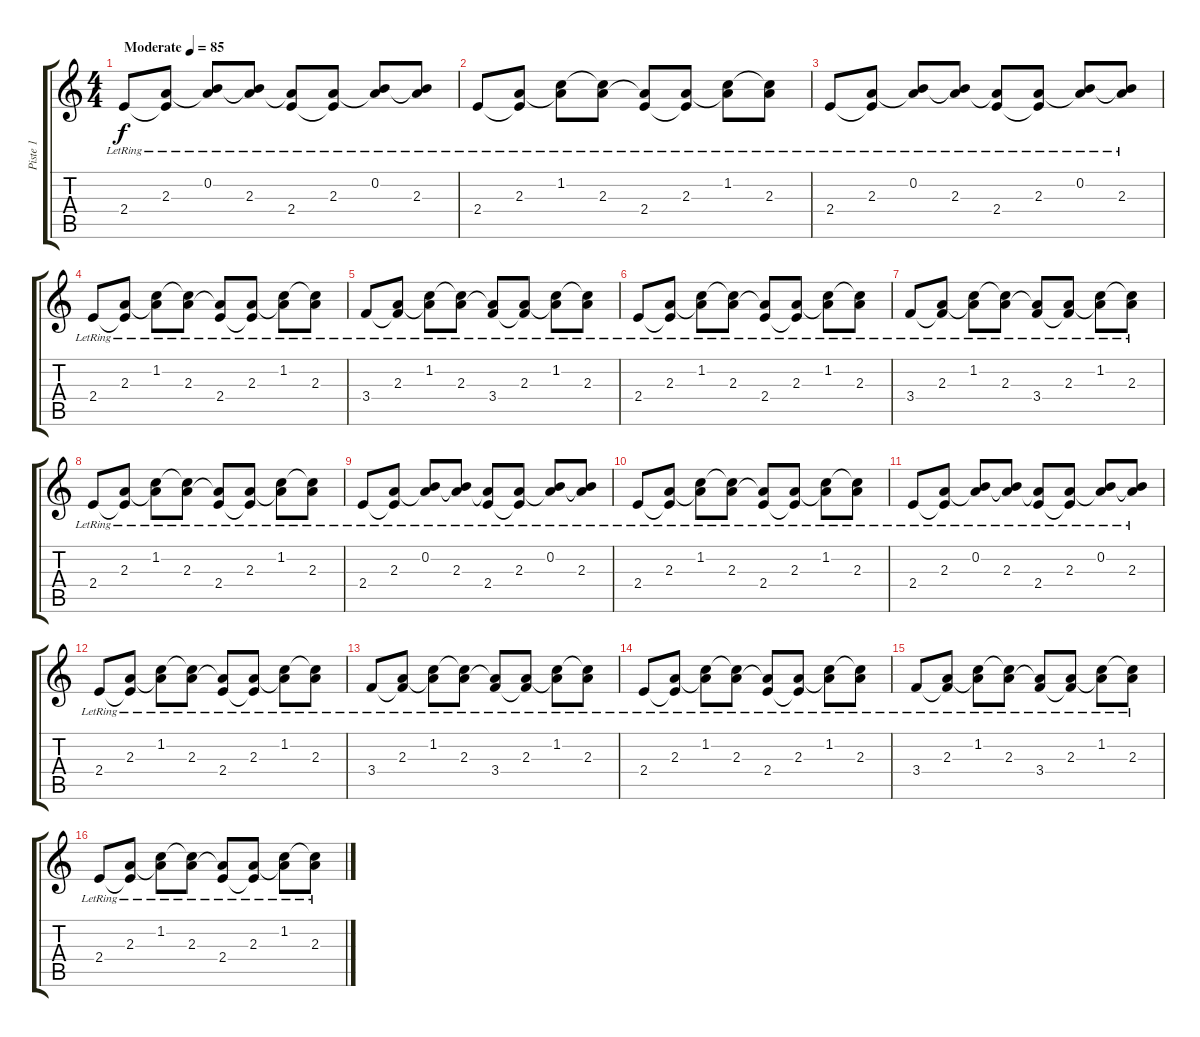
\track ("Piste 1" "Piste 1") {instrument electricguitarjazz}
\staff {score tabs}
\tuning (E4 B3 G3 D3 A2 E2) {hide}
\ts (4 4)
\tempo (85 "Moderate")
\clef g2
\ks c
2.4{lr}.8{dy f instrument electricguitarjazz} (2.3{lr} 2.4{t}).8 (0.2{lr} 2.3{t}).8 (0.2{t} 2.3{lr}).8 (2.3{t} 2.4{lr}).8 (2.3{lr} 2.4{t}).8 (0.2{lr} 2.3{t}).8 (0.2{t} 2.3{lr}).8 |
2.4{lr}.8 (2.3{lr} 2.4{t}).8 (1.2{lr} 2.3{t}).8 (1.2{t} 2.3{lr}).8 (2.3{t} 2.4{lr}).8 (2.3{lr} 2.4{t}).8 (1.2{lr} 2.3{t}).8 (1.2{t} 2.3{lr}).8 |
2.4{lr}.8 (2.3{lr} 2.4{t}).8 (0.2{lr} 2.3{t}).8 (0.2{t} 2.3{lr}).8 (2.3{t} 2.4{lr}).8 (2.3{lr} 2.4{t}).8 (0.2{lr} 2.3{t}).8 (0.2{t} 2.3{lr}).8 |
2.4{lr}.8 (2.3{lr} 2.4{t}).8 (1.2{lr} 2.3{t}).8 (1.2{t} 2.3{lr}).8 (2.3{t} 2.4{lr}).8 (2.3{lr} 2.4{t}).8 (1.2{lr} 2.3{t}).8 (1.2{t} 2.3{lr}).8 |
3.4{lr}.8 (2.3{lr} 3.4{t}).8 (1.2{lr} 2.3{t}).8 (1.2{t} 2.3{lr}).8 (2.3{t} 3.4{lr}).8 (2.3{lr} 3.4{t}).8 (1.2{lr} 2.3{t}).8 (1.2{t} 2.3{lr}).8 |
2.4{lr}.8 (2.3{lr} 2.4{t}).8 (1.2{lr} 2.3{t}).8 (1.2{t} 2.3{lr}).8 (2.3{t} 2.4{lr}).8 (2.3{lr} 2.4{t}).8 (1.2{lr} 2.3{t}).8 (1.2{t} 2.3{lr}).8 |
3.4{lr}.8 (2.3{lr} 3.4{t}).8 (1.2{lr} 2.3{t}).8 (1.2{t} 2.3{lr}).8 (2.3{t} 3.4{lr}).8 (2.3{lr} 3.4{t}).8 (1.2{lr} 2.3{t}).8 (1.2{t} 2.3{lr}).8 |
2.4{lr}.8 (2.3{lr} 2.4{t}).8 (1.2{lr} 2.3{t}).8 (1.2{t} 2.3{lr}).8 (2.3{t} 2.4{lr}).8 (2.3{lr} 2.4{t}).8 (1.2{lr} 2.3{t}).8 (1.2{t} 2.3{lr}).8 |
2.4{lr}.8 (2.3{lr} 2.4{t}).8 (0.2{lr} 2.3{t}).8 (0.2{t} 2.3{lr}).8 (2.3{t} 2.4{lr}).8 (2.3{lr} 2.4{t}).8 (0.2{lr} 2.3{t}).8 (0.2{t} 2.3{lr}).8 |
2.4{lr}.8 (2.3{lr} 2.4{t}).8 (1.2{lr} 2.3{t}).8 (1.2{t} 2.3{lr}).8 (2.3{t} 2.4{lr}).8 (2.3{lr} 2.4{t}).8 (1.2{lr} 2.3{t}).8 (1.2{t} 2.3{lr}).8 |
2.4{lr}.8 (2.3{lr} 2.4{t}).8 (0.2{lr} 2.3{t}).8 (0.2{t} 2.3{lr}).8 (2.3{t} 2.4{lr}).8 (2.3{lr} 2.4{t}).8 (0.2{lr} 2.3{t}).8 (0.2{t} 2.3{lr}).8 |
2.4{lr}.8 (2.3{lr} 2.4{t}).8 (1.2{lr} 2.3{t}).8 (1.2{t} 2.3{lr}).8 (2.3{t} 2.4{lr}).8 (2.3{lr} 2.4{t}).8 (1.2{lr} 2.3{t}).8 (1.2{t} 2.3{lr}).8 |
3.4{lr}.8 (2.3{lr} 3.4{t}).8 (1.2{lr} 2.3{t}).8 (1.2{t} 2.3{lr}).8 (2.3{t} 3.4{lr}).8 (2.3{lr} 3.4{t}).8 (1.2{lr} 2.3{t}).8 (1.2{t} 2.3{lr}).8 |
2.4{lr}.8 (2.3{lr} 2.4{t}).8 (1.2{lr} 2.3{t}).8 (1.2{t} 2.3{lr}).8 (2.3{t} 2.4{lr}).8 (2.3{lr} 2.4{t}).8 (1.2{lr} 2.3{t}).8 (1.2{t} 2.3{lr}).8 |
3.4{lr}.8 (2.3{lr} 3.4{t}).8 (1.2{lr} 2.3{t}).8 (1.2{t} 2.3{lr}).8 (2.3{t} 3.4{lr}).8 (2.3{lr} 3.4{t}).8 (1.2{lr} 2.3{t}).8 (1.2{t} 2.3{lr}).8 |
2.4{lr}.8 (2.3{lr} 2.4{t}).8 (1.2{lr} 2.3{t}).8 (1.2{t} 2.3{lr}).8 (2.3{t} 2.4{lr}).8 (2.3{lr} 2.4{t}).8 (1.2{lr} 2.3{t}).8 (1.2{t} 2.3{lr}).8
